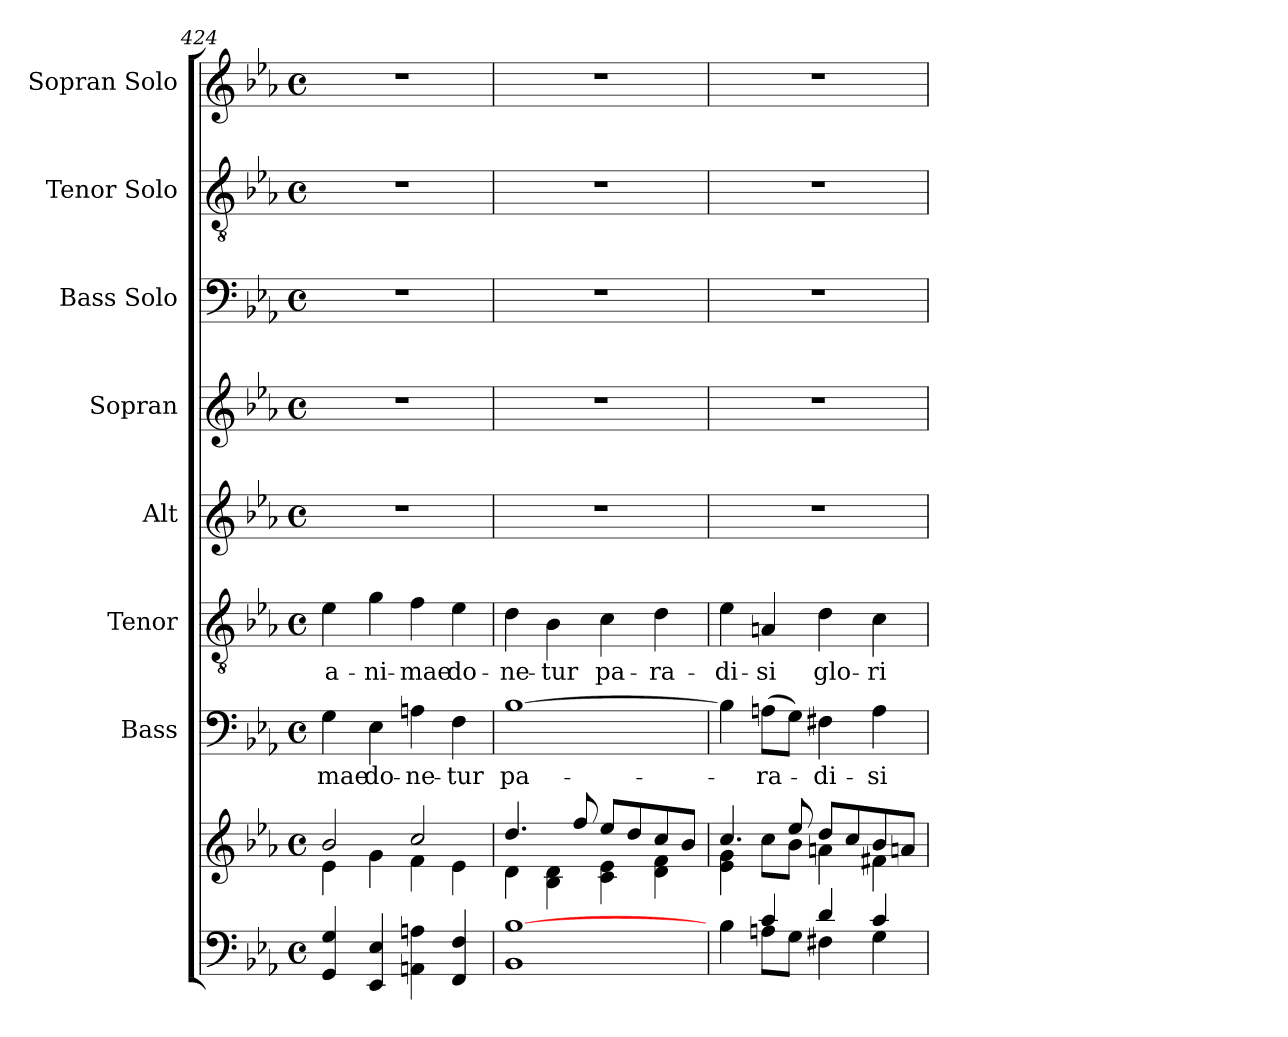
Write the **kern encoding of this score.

**kern	**kern	**kern	**text	**kern	**text	**kern	**kern	**kern	**kern	**kern
*part8	*part8	*part7	*part7	*part6	*part6	*part5	*part4	*part3	*part2	*part1
*staff9	*staff8	*staff7	*staff7	*staff6	*staff6	*staff5	*staff4	*staff3	*staff2	*staff1
*	*	*I"Bass	*	*I"Tenor	*	*I"Alt	*I"Sopran	*I"Bass Solo	*I"Tenor Solo	*I"Sopran Solo
*	*	*I'B.	*	*I'T.	*	*I'A.	*I'S.	*I'B. Solo	*I'T. Solo	*I'S. Solo
*clefF4	*clefG2	*clefF4	*	*clefGv2	*	*clefG2	*clefG2	*clefF4	*clefGv2	*clefG2
*k[b-e-a-]	*k[b-e-a-]	*k[b-e-a-]	*	*k[b-e-a-]	*	*k[b-e-a-]	*k[b-e-a-]	*k[b-e-a-]	*k[b-e-a-]	*k[b-e-a-]
*E-:	*E-:	*E-:	*	*E-:	*	*E-:	*E-:	*E-:	*E-:	*E-:
*M4/4	*M4/4	*M4/4	*	*M4/4	*	*M4/4	*M4/4	*M4/4	*M4/4	*M4/4
*met(c)	*met(c)	*met(c)	*	*met(c)	*	*met(c)	*met(c)	*met(c)	*met(c)	*met(c)
=424	=424	=424	=424	=424	=424	=424	=424	=424	=424	=424
*	*^	*	*	*	*	*	*	*	*	*
!	!	!	!	!LO:LY:b	!	!LO:LY:b	!	!	!	!	!
4GG/ 4G/	2b-/	4e-\	4G\	-mae	4e-\	a-	1r	1r	1r	1r	1r
!	!	!	!	!LO:LY:b	!	!LO:LY:b	!	!	!	!	!
4EE-/ 4E-/	.	4g\	4E-\	do-	4g\	-ni-	.	.	.	.	.
!	!	!	!	!LO:LY:b	!	!LO:LY:b	!	!	!	!	!
4AAn\ 4An\	2cc/	4f\	4An\	-ne-	4f\	-mae	.	.	.	.	.
!	!	!	!	!LO:LY:b	!	!LO:LY:b	!	!	!	!	!
4FF/ 4F/	.	4e-\	4F\	-tur	4e-\	do-	.	.	.	.	.
=425	=425	=425	=425	=425	=425	=425	=425	=425	=425	=425	=425
!	!	!	!	!LO:LY:b	!	!LO:LY:b	!	!	!	!	!
1BB- [1B-	4.dd/	4d\	[1B-	pa-	4d\	-ne-	1r	1r	1r	1r	1r
!	!	!	!	!	!	!LO:LY:b	!	!	!	!	!
.	.	4B-\ 4d\	.	.	4B-\	-tur	.	.	.	.	.
.	8ff/	.	.	.	.	.	.	.	.	.	.
!	!	!	!	!	!	!LO:LY:b	!	!	!	!	!
.	8ee-/L	4c\ 4e-\	.	.	4c\	pa-	.	.	.	.	.
.	8dd/	.	.	.	.	.	.	.	.	.	.
!	!	!	!	!	!	!LO:LY:b	!	!	!	!	!
.	8cc/	4d\ 4f\	.	.	4d\	-ra-	.	.	.	.	.
.	8b-/J	.	.	.	.	.	.	.	.	.	.
!!LO:PB:g=z
=426	=426	=426	=426	=426	=426	=426	=426	=426	=426	=426	=426
*^	*	*	*	*	*	*	*	*	*	*	*
!	!	!	!	!	!	!	!LO:LY:b	!	!	!	!	!
4ryy	4B-\	4.cc/	4e-\ 4g\	4B-\]	.	4e-\	-di-	1r	1r	1r	1r	1r
!	!	!	!	!	!LO:LY:b	!	!LO:LY:b	!	!	!	!	!
4c/	8An\L	.	8cc\L	(>8An\L	-ra-	4An/	-si	.	.	.	.	.
.	8G\J	8ee-/	8b-\J	8G\J)	.	.	.	.	.	.	.	.
!	!	!	!	!	!LO:LY:b	!	!LO:LY:b	!	!	!	!	!
4d/	4F#X\	8dd/L	4an\	4F#X\	-di-	4d\	glo-	.	.	.	.	.
.	.	8cc/	.	.	.	.	.	.	.	.	.	.
!	!	!	!	!	!LO:LY:b	!	!LO:LY:b	!	!	!	!	!
4c/	4G\	8b-/	4f#X\	4A\	-si	4c\	-ri-	.	.	.	.	.
.	.	8an/J	.	.	.	.	.	.	.	.	.	.
*v	*v	*	*	*	*	*	*	*	*	*	*	*
*	*v	*v	*	*	*	*	*	*	*	*	*
=	=	=	=	=	=	=	=	=	=	=
*-	*-	*-	*-	*-	*-	*-	*-	*-	*-	*-
